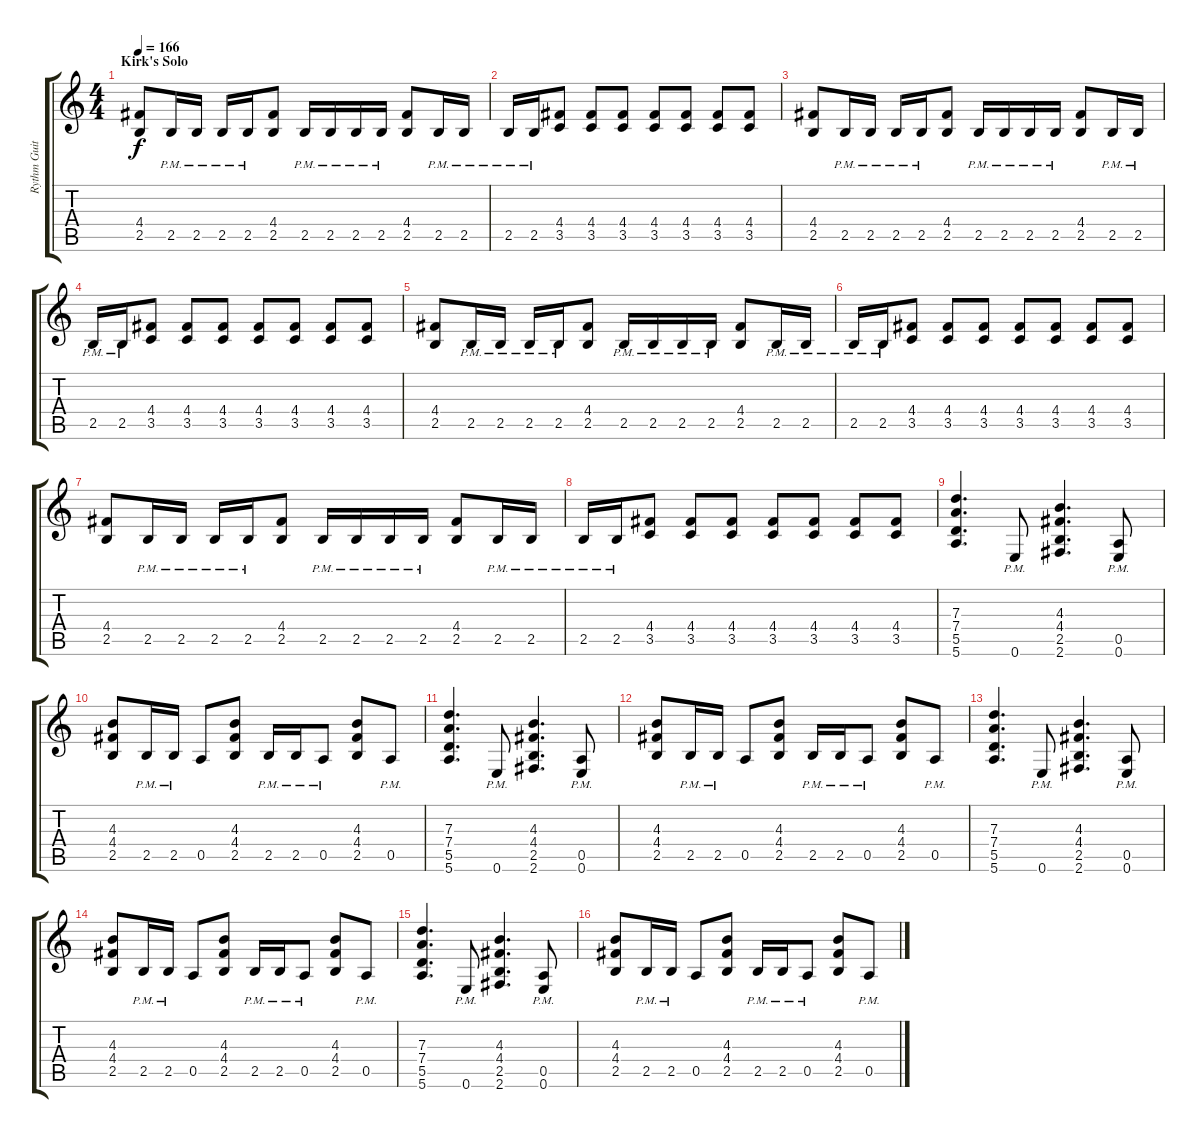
\track ("Rythm Guitar 1" "Rythm Guit") {instrument distortionguitar}
\staff {score tabs}
\tuning (E4 B3 G3 D3 A2 E2) {hide}
\ts (4 4)
\section ("" "Kirk's Solo")
\tempo 166
\clef g2
\ks c
(4.4 2.5).8{dy f volume 11} 2.5{pm}.16 2.5{pm}.16 2.5{pm}.16 2.5{pm}.16 (4.4 2.5).8 2.5{pm}.16 2.5{pm}.16 2.5{pm}.16 2.5{pm}.16 (4.4 2.5).8 2.5{pm}.16 2.5{pm}.16 |
2.5{pm}.16 2.5{pm}.16 (4.4 3.5).8 (4.4 3.5).8 (4.4 3.5).8 (4.4 3.5).8 (4.4 3.5).8 (4.4 3.5).8 (4.4 3.5).8 |
(4.4 2.5).8 2.5{pm}.16 2.5{pm}.16 2.5{pm}.16 2.5{pm}.16 (4.4 2.5).8 2.5{pm}.16 2.5{pm}.16 2.5{pm}.16 2.5{pm}.16 (4.4 2.5).8 2.5{pm}.16 2.5{pm}.16 |
2.5{pm}.16 2.5{pm}.16 (4.4 3.5).8 (4.4 3.5).8 (4.4 3.5).8 (4.4 3.5).8 (4.4 3.5).8 (4.4 3.5).8 (4.4 3.5).8 |
(4.4 2.5).8 2.5{pm}.16 2.5{pm}.16 2.5{pm}.16 2.5{pm}.16 (4.4 2.5).8 2.5{pm}.16 2.5{pm}.16 2.5{pm}.16 2.5{pm}.16 (4.4 2.5).8 2.5{pm}.16 2.5{pm}.16 |
2.5{pm}.16 2.5{pm}.16 (4.4 3.5).8 (4.4 3.5).8 (4.4 3.5).8 (4.4 3.5).8 (4.4 3.5).8 (4.4 3.5).8 (4.4 3.5).8 |
(4.4 2.5).8 2.5{pm}.16 2.5{pm}.16 2.5{pm}.16 2.5{pm}.16 (4.4 2.5).8 2.5{pm}.16 2.5{pm}.16 2.5{pm}.16 2.5{pm}.16 (4.4 2.5).8 2.5{pm}.16 2.5{pm}.16 |
2.5{pm}.16 2.5{pm}.16 (4.4 3.5).8 (4.4 3.5).8 (4.4 3.5).8 (4.4 3.5).8 (4.4 3.5).8 (4.4 3.5).8 (4.4 3.5).8 |
(7.3 7.4 5.5 5.6).4{d} 0.6{pm}.8 (4.3 4.4 2.5 2.6).4{d} (0.5{pm} 0.6{pm}).8 |
(4.3 4.4 2.5).8 2.5{pm}.16 2.5{pm}.16 0.5.8 (4.3 4.4 2.5).8 2.5{pm}.16 2.5{pm}.16 0.5{pm}.8 (4.3 4.4 2.5).8 0.5{pm}.8 |
(7.3 7.4 5.5 5.6).4{d} 0.6{pm}.8 (4.3 4.4 2.5 2.6).4{d} (0.5{pm} 0.6{pm}).8 |
(4.3 4.4 2.5).8 2.5{pm}.16 2.5{pm}.16 0.5.8 (4.3 4.4 2.5).8 2.5{pm}.16 2.5{pm}.16 0.5{pm}.8 (4.3 4.4 2.5).8 0.5{pm}.8 |
(7.3 7.4 5.5 5.6).4{d} 0.6{pm}.8 (4.3 4.4 2.5 2.6).4{d} (0.5{pm} 0.6{pm}).8 |
(4.3 4.4 2.5).8 2.5{pm}.16 2.5{pm}.16 0.5.8 (4.3 4.4 2.5).8 2.5{pm}.16 2.5{pm}.16 0.5{pm}.8 (4.3 4.4 2.5).8 0.5{pm}.8 |
(7.3 7.4 5.5 5.6).4{d} 0.6{pm}.8 (4.3 4.4 2.5 2.6).4{d} (0.5{pm} 0.6{pm}).8 |
(4.3 4.4 2.5).8 2.5{pm}.16 2.5{pm}.16 0.5.8 (4.3 4.4 2.5).8 2.5{pm}.16 2.5{pm}.16 0.5{pm}.8 (4.3 4.4 2.5).8 0.5{pm}.8
